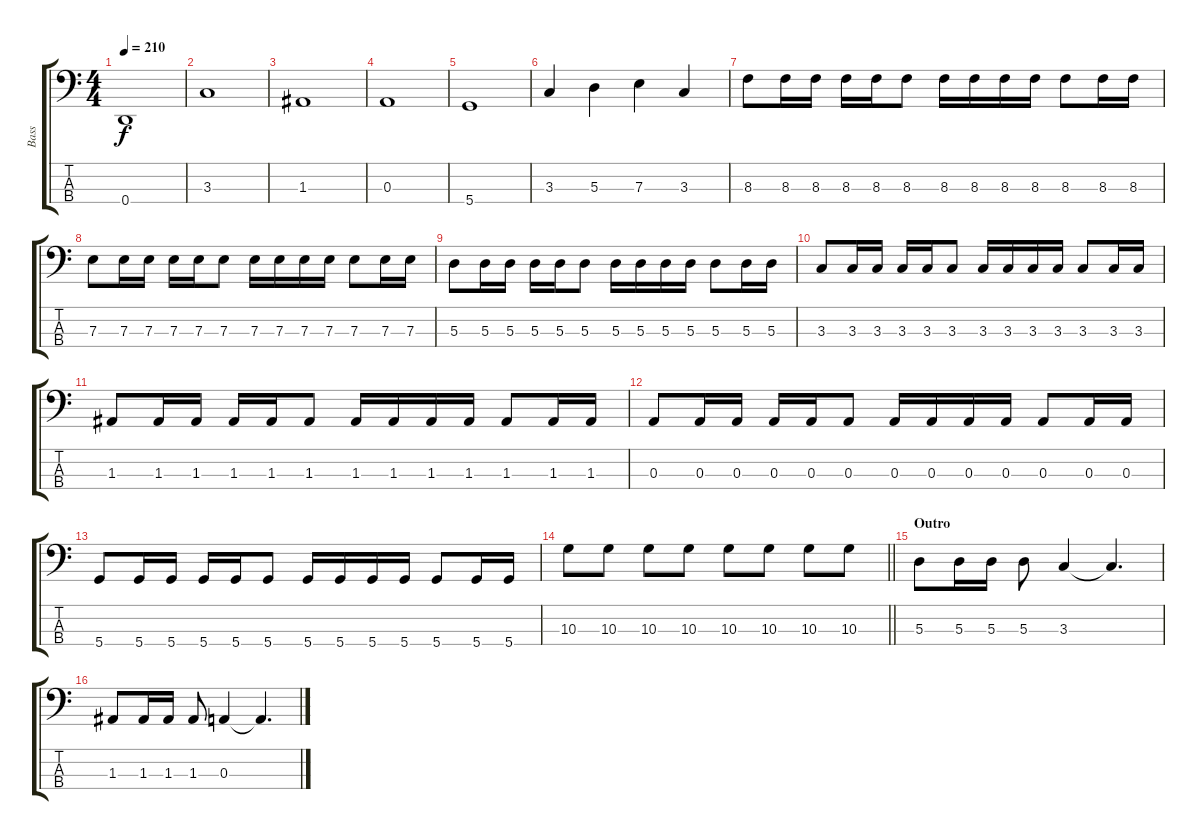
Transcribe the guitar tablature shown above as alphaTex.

\track ("Bass" "Bass") {instrument electricbassfinger}
\staff {score tabs}
\tuning (G2 D2 A1 D1) {hide}
\ts (4 4)
\tempo 210
\clef f4
\ks c
0.4.1{dy f} |
3.3.1 |
1.3.1 |
0.3.1 |
5.4.1 |
3.3.4 5.3.4 7.3.4 3.3.4 |
8.3.8 8.3.16 8.3.16 8.3.16 8.3.16 8.3.8 8.3.16 8.3.16 8.3.16 8.3.16 8.3.8 8.3.16 8.3.16 |
7.3.8 7.3.16 7.3.16 7.3.16 7.3.16 7.3.8 7.3.16 7.3.16 7.3.16 7.3.16 7.3.8 7.3.16 7.3.16 |
5.3.8 5.3.16 5.3.16 5.3.16 5.3.16 5.3.8 5.3.16 5.3.16 5.3.16 5.3.16 5.3.8 5.3.16 5.3.16 |
3.3.8 3.3.16 3.3.16 3.3.16 3.3.16 3.3.8 3.3.16 3.3.16 3.3.16 3.3.16 3.3.8 3.3.16 3.3.16 |
1.3.8 1.3.16 1.3.16 1.3.16 1.3.16 1.3.8 1.3.16 1.3.16 1.3.16 1.3.16 1.3.8 1.3.16 1.3.16 |
0.3.8 0.3.16 0.3.16 0.3.16 0.3.16 0.3.8 0.3.16 0.3.16 0.3.16 0.3.16 0.3.8 0.3.16 0.3.16 |
5.4.8 5.4.16 5.4.16 5.4.16 5.4.16 5.4.8 5.4.16 5.4.16 5.4.16 5.4.16 5.4.8 5.4.16 5.4.16 |
\barLineRight lightlight
10.3.8 10.3.8 10.3.8 10.3.8 10.3.8 10.3.8 10.3.8 10.3.8 |
\section ("" "Outro")
5.3.8 5.3.16 5.3.16 5.3.8 3.3.4 3.3{t}.4{d} |
1.3.8 1.3.16 1.3.16 1.3.8 0.3.4 0.3{t}.4{d}
